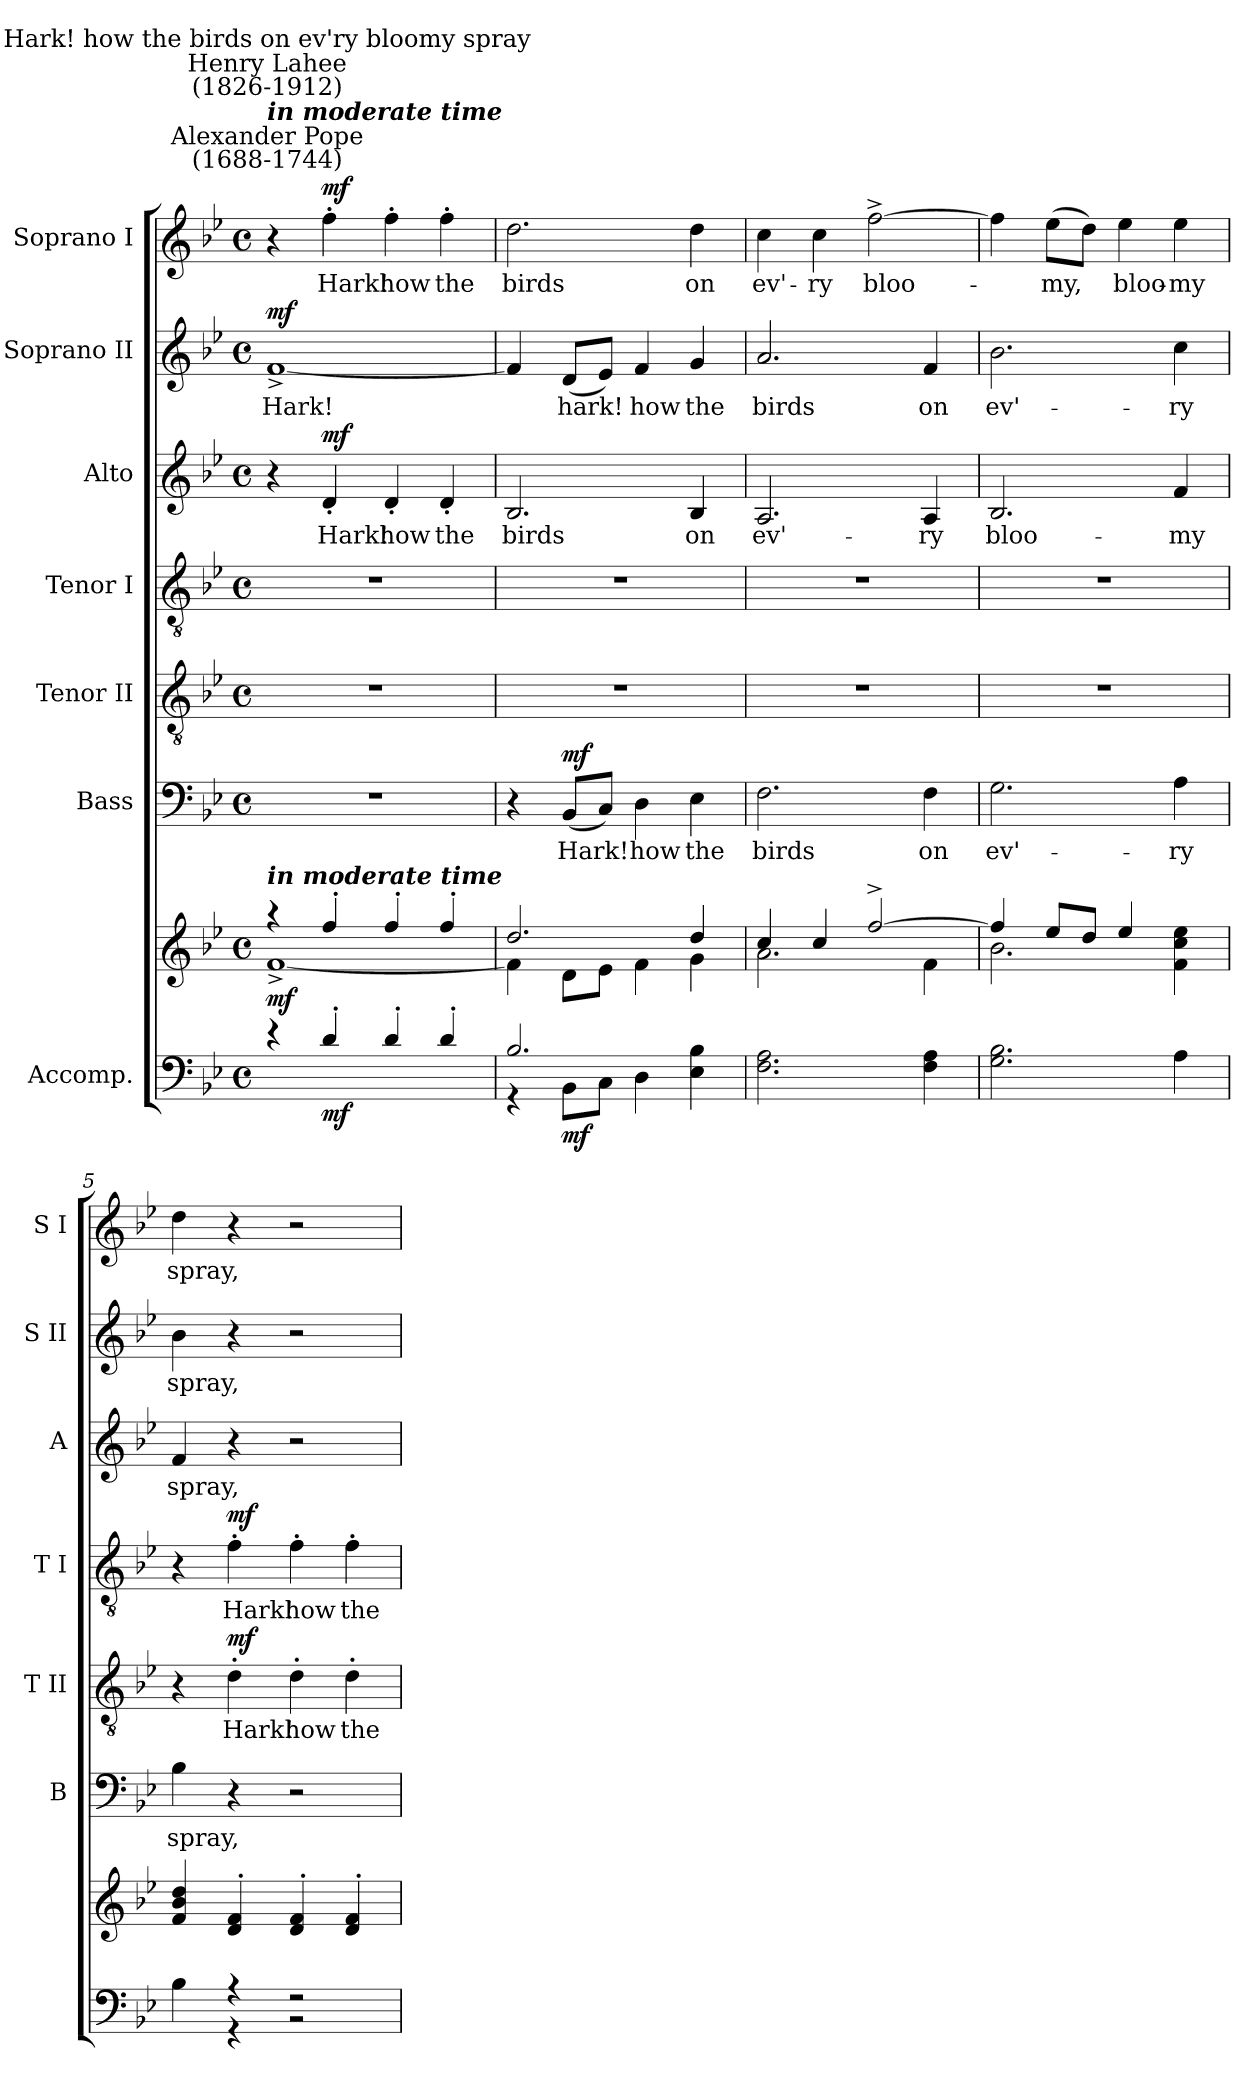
**kern	**kern	**dynam	**kern	**text	**dynam	**kern	**text	**dynam	**kern	**text	**dynam	**kern	**text	**dynam	**kern	**text	**dynam	**kern	**text	**dynam
*part7	*part7	*part7	*part6	*part6	*part6	*part5	*part5	*part5	*part4	*part4	*part4	*part3	*part3	*part3	*part2	*part2	*part2	*part1	*part1	*part1
*staff8	*staff7	*staff7/8	*staff6	*staff6	*staff6	*staff5	*staff5	*staff5	*staff4	*staff4	*staff4	*staff3	*staff3	*staff3	*staff2	*staff2	*staff2	*staff1	*staff1	*staff1
*I"Accomp.	*	*	*I"Bass	*	*	*I"Tenor II	*	*	*I"Tenor I	*	*	*I"Alto	*	*	*I"Soprano II	*	*	*I"Soprano I	*	*
*	*	*	*I'B	*	*	*I'T II	*	*	*I'T I	*	*	*I'A	*	*	*I'S II	*	*	*I'S I	*	*
*clefF4	*clefG2	*	*clefF4	*	*	*clefGv2	*	*	*clefGv2	*	*	*clefG2	*	*	*clefG2	*	*	*clefG2	*	*
*k[b-e-]	*k[b-e-]	*	*k[b-e-]	*	*	*k[b-e-]	*	*	*k[b-e-]	*	*	*k[b-e-]	*	*	*k[b-e-]	*	*	*k[b-e-]	*	*
*B-:	*B-:	*	*B-:	*	*	*B-:	*	*	*B-:	*	*	*B-:	*	*	*B-:	*	*	*B-:	*	*
*M4/4	*M4/4	*	*M4/4	*	*	*M4/4	*	*	*M4/4	*	*	*M4/4	*	*	*M4/4	*	*	*M4/4	*	*
*met(c)	*met(c)	*	*met(c)	*	*	*met(c)	*	*	*met(c)	*	*	*met(c)	*	*	*met(c)	*	*	*met(c)	*	*
*MM132	*MM132	*	*MM132	*	*	*MM132	*	*	*MM132	*	*	*MM132	*	*	*MM132	*	*	*MM132	*	*
=1	=1	=1	=1	=1	=1	=1	=1	=1	=1	=1	=1	=1	=1	=1	=1	=1	=1	=1	=1	=1
*^	*^	*	*	*	*	*	*	*	*	*	*	*	*	*	*	*	*	*	*	*
!	!	!	!	!	!	!	!	!	!	!	!	!	!	!	!	!	!	!	!	!LO:TX:a:cj:t=Alexander Pope\n(1688-1744)	!	!
!	!	!	!	!	!	!	!	!	!	!	!	!	!	!	!	!	!	!	!	!LO:TX:a:Bi:t=in moderate time	!	!
!	!	!	!	!	!	!	!	!	!	!	!	!	!	!	!	!	!	!	!	!LO:TX:a:cj:t=Henry Lahee\n(1826-1912)	!	!
!	!	!	!	!	!	!	!	!	!	!	!	!	!	!	!	!	!	!	!	!LO:TX:a:cj:t=Hark! how the birds on ev'ry bloomy spray	!	!
!	!	!LO:TX:a:Bi:t=in moderate time	!	!	!	!	!	!	!	!	!	!	!	!	!	!	!	!	!	!	!	!
!	!	!	!	!LO:DY:b	!	!	!	!	!	!	!	!	!	!	!	!	!	!LO:LY:b	!LO:DY:b	!	!	!
4r	1ryy	4r	[1f^\	mf	1r	.	.	1r	.	.	1r	.	.	4r	.	.	[1f^	Hark!	mf	4r	.	.
!	!	!	!	!LO:DY:b=2	!	!	!	!	!	!	!	!	!	!	!LO:LY:b	!LO:DY:b	!	!	!	!	!LO:LY:b	!LO:DY:b
4d'/	.	4ff'	.	mf	.	.	.	.	.	.	.	.	.	4d'	Hark!	mf	.	.	.	4ff'	Hark!	mf
!	!	!	!	!	!	!	!	!	!	!	!	!	!	!	!LO:LY:b	!	!	!	!	!	!LO:LY:b	!
4d'/	.	4ff'	.	.	.	.	.	.	.	.	.	.	.	4d'	how	.	.	.	.	4ff'	how	.
!	!	!	!	!	!	!	!	!	!	!	!	!	!	!	!LO:LY:b	!	!	!	!	!	!LO:LY:b	!
4d'/	.	4ff'	.	.	.	.	.	.	.	.	.	.	.	4d'	the	.	.	.	.	4ff'	the	.
=2	=2	=2	=2	=2	=2	=2	=2	=2	=2	=2	=2	=2	=2	=2	=2	=2	=2	=2	=2	=2	=2	=2
!	!	!	!	!	!	!	!	!	!	!	!	!	!	!	!LO:LY:b	!	!	!	!	!	!LO:LY:b	!
2.B-/	4r	2.dd/	4f\]	.	4r	.	.	1r	.	.	1r	.	.	2.B-	birds	.	4f]	.	.	2.dd	birds	.
!	!	!	!	!LO:DY:b=2	!	!LO:LY:b	!LO:DY:b	!	!	!	!	!	!	!	!	!	!	!LO:LY:b	!	!	!	!
.	8BB-\L	.	8d\L	mf	(<8BB-L	Hark!	mf	.	.	.	.	.	.	.	.	.	(<8dL	hark!	.	.	.	.
.	8C\J	.	8e-\J	.	8CJ)	.	.	.	.	.	.	.	.	.	.	.	8e-J)	.	.	.	.	.
!	!	!	!	!	!	!LO:LY:b	!	!	!	!	!	!	!	!	!	!	!	!LO:LY:b	!	!	!	!
.	4D	.	4f\	.	4D	how	.	.	.	.	.	.	.	.	.	.	4f	how	.	.	.	.
!	!	!	!	!	!	!LO:LY:b	!	!	!	!	!	!	!	!	!LO:LY:b	!	!	!LO:LY:b	!	!	!LO:LY:b	!
4ryy	4E- 4B-	4dd/	4g\	.	4E-	the	.	.	.	.	.	.	.	4B-	on	.	4g	the	.	4dd	on	.
=3	=3	=3	=3	=3	=3	=3	=3	=3	=3	=3	=3	=3	=3	=3	=3	=3	=3	=3	=3	=3	=3	=3
!	!	!	!	!	!	!LO:LY:b	!	!	!	!	!	!	!	!	!LO:LY:b	!	!	!LO:LY:b	!	!	!LO:LY:b	!
1ryy	2.F 2.A	4cc/	2.a\	.	2.F	birds	.	1r	.	.	1r	.	.	2.A	ev'-	.	2.a	birds	.	4cc	ev'-	.
!	!	!	!	!	!	!	!	!	!	!	!	!	!	!	!	!	!	!	!	!	!LO:LY:b	!
.	.	4cc/	.	.	.	.	.	.	.	.	.	.	.	.	.	.	.	.	.	4cc	-ry	.
!	!	!	!	!	!	!	!	!	!	!	!	!	!	!	!	!	!	!	!	!	!LO:LY:b	!
.	.	[2ff^/	.	.	.	.	.	.	.	.	.	.	.	.	.	.	.	.	.	[2ff^	bloo-	.
!	!	!	!	!	!	!LO:LY:b	!	!	!	!	!	!	!	!	!LO:LY:b	!	!	!LO:LY:b	!	!	!	!
.	4F 4A	.	4f\	.	4F	on	.	.	.	.	.	.	.	4A	-ry	.	4f	on	.	.	.	.
=4	=4	=4	=4	=4	=4	=4	=4	=4	=4	=4	=4	=4	=4	=4	=4	=4	=4	=4	=4	=4	=4	=4
!	!	!	!	!	!	!LO:LY:b	!	!	!	!	!	!	!	!	!LO:LY:b	!	!	!LO:LY:b	!	!	!	!
1ryy	2.G 2.B-	4ff/]	2.b-\	.	2.G	ev'-	.	1r	.	.	1r	.	.	2.B-	bloo-	.	2.b-	ev'-	.	4ff]	.	.
!	!	!	!	!	!	!	!	!	!	!	!	!	!	!	!	!	!	!	!	!	!LO:LY:b	!
.	.	8ee-/L	.	.	.	.	.	.	.	.	.	.	.	.	.	.	.	.	.	(>8ee-L	my,	.
.	.	8dd/J	.	.	.	.	.	.	.	.	.	.	.	.	.	.	.	.	.	8ddJ)	.	.
!	!	!	!	!	!	!	!	!	!	!	!	!	!	!	!	!	!	!	!	!	!LO:LY:b	!
.	.	4ee-/	.	.	.	.	.	.	.	.	.	.	.	.	.	.	.	.	.	4ee-	bloo-	.
!	!	!	!	!	!	!LO:LY:b	!	!	!	!	!	!	!	!	!LO:LY:b	!	!	!LO:LY:b	!	!	!LO:LY:b	!
.	4A	4f 4cc 4ee-	4ryy	.	4A	-ry	.	.	.	.	.	.	.	4f	-my	.	4cc	-ry	.	4ee-	-my	.
=5	=5	=5	=5	=5	=5	=5	=5	=5	=5	=5	=5	=5	=5	=5	=5	=5	=5	=5	=5	=5	=5	=5
!	!	!	!	!	!	!LO:LY:b	!	!	!	!	!	!	!	!	!LO:LY:b	!	!	!LO:LY:b	!	!	!LO:LY:b	!
4ryy	4B-	4f 4b- 4dd	1ryy	.	4B-	spray,	.	4r	.	.	4r	.	.	4f	spray,	.	4b-	spray,	.	4dd	spray,	.
!	!	!	!	!	!	!	!	!	!LO:LY:b	!LO:DY:b	!	!LO:LY:b	!LO:DY:b	!	!	!	!	!	!	!	!	!
4r	4r	4d' 4f'	.	.	4r	.	.	4d'	Hark!	mf	4f'	Hark!	mf	4r	.	.	4r	.	.	4r	.	.
!	!	!	!	!	!	!	!	!	!LO:LY:b	!	!	!LO:LY:b	!	!	!	!	!	!	!	!	!	!
2r	2r	4d' 4f'	.	.	2r	.	.	4d'	how	.	4f'	how	.	2r	.	.	2r	.	.	2r	.	.
!	!	!	!	!	!	!	!	!	!LO:LY:b	!	!	!LO:LY:b	!	!	!	!	!	!	!	!	!	!
.	.	4d' 4f'	.	.	.	.	.	4d'	the	.	4f'	the	.	.	.	.	.	.	.	.	.	.
*v	*v	*	*	*	*	*	*	*	*	*	*	*	*	*	*	*	*	*	*	*	*	*
*	*v	*v	*	*	*	*	*	*	*	*	*	*	*	*	*	*	*	*	*	*	*
=	=	=	=	=	=	=	=	=	=	=	=	=	=	=	=	=	=	=	=	=
*-	*-	*-	*-	*-	*-	*-	*-	*-	*-	*-	*-	*-	*-	*-	*-	*-	*-	*-	*-	*-
